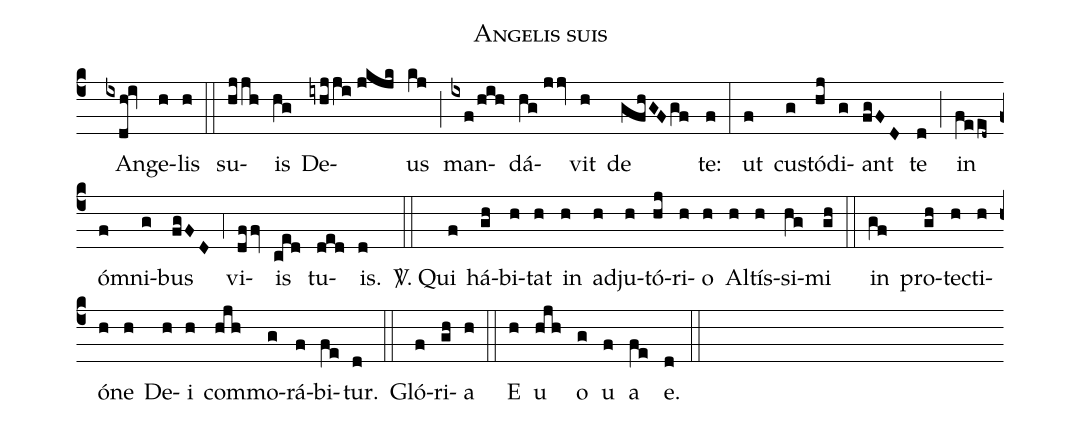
name:Angelis suis;
mode:I;
office-part:Introitus;
%%
(c4) () An(ixdh!iv)ge(h)lis(h) (::) su(hjjh)is(hg) De(iyhjji//jkjk)us(kj) (;) man(ixf/hih)dá(hg//jjv)vit(h) de(gfhGF/gf) te:(f) (:) ut(f) cu(g)stó(hj)di(g)ant(fgFD) te(d) (;) in(feed~) ó(f)mni(g)bus(fgFD) (,4) vi(dffv)is(ced) tu(ded)is.(d) (::) <sp>V/</sp>. Qui(f) há(gh)bi(h)tat(h) in(h) ad(h)ju(h)tó(hj)ri(h)o(h) Al(h)tís(h)si(hg)mi(gh) (::) in(gf) pro(gh)te(h)cti(h)ó(h)ne(h) De(h)i(h) com(hjh)mo(g)rá(f)bi(fe)tur.(d) (::) Gló(f)ri(gh)a(h) (::) E(h) u(hjh) o(g) u(f) a(fe) e.(d) (::)
